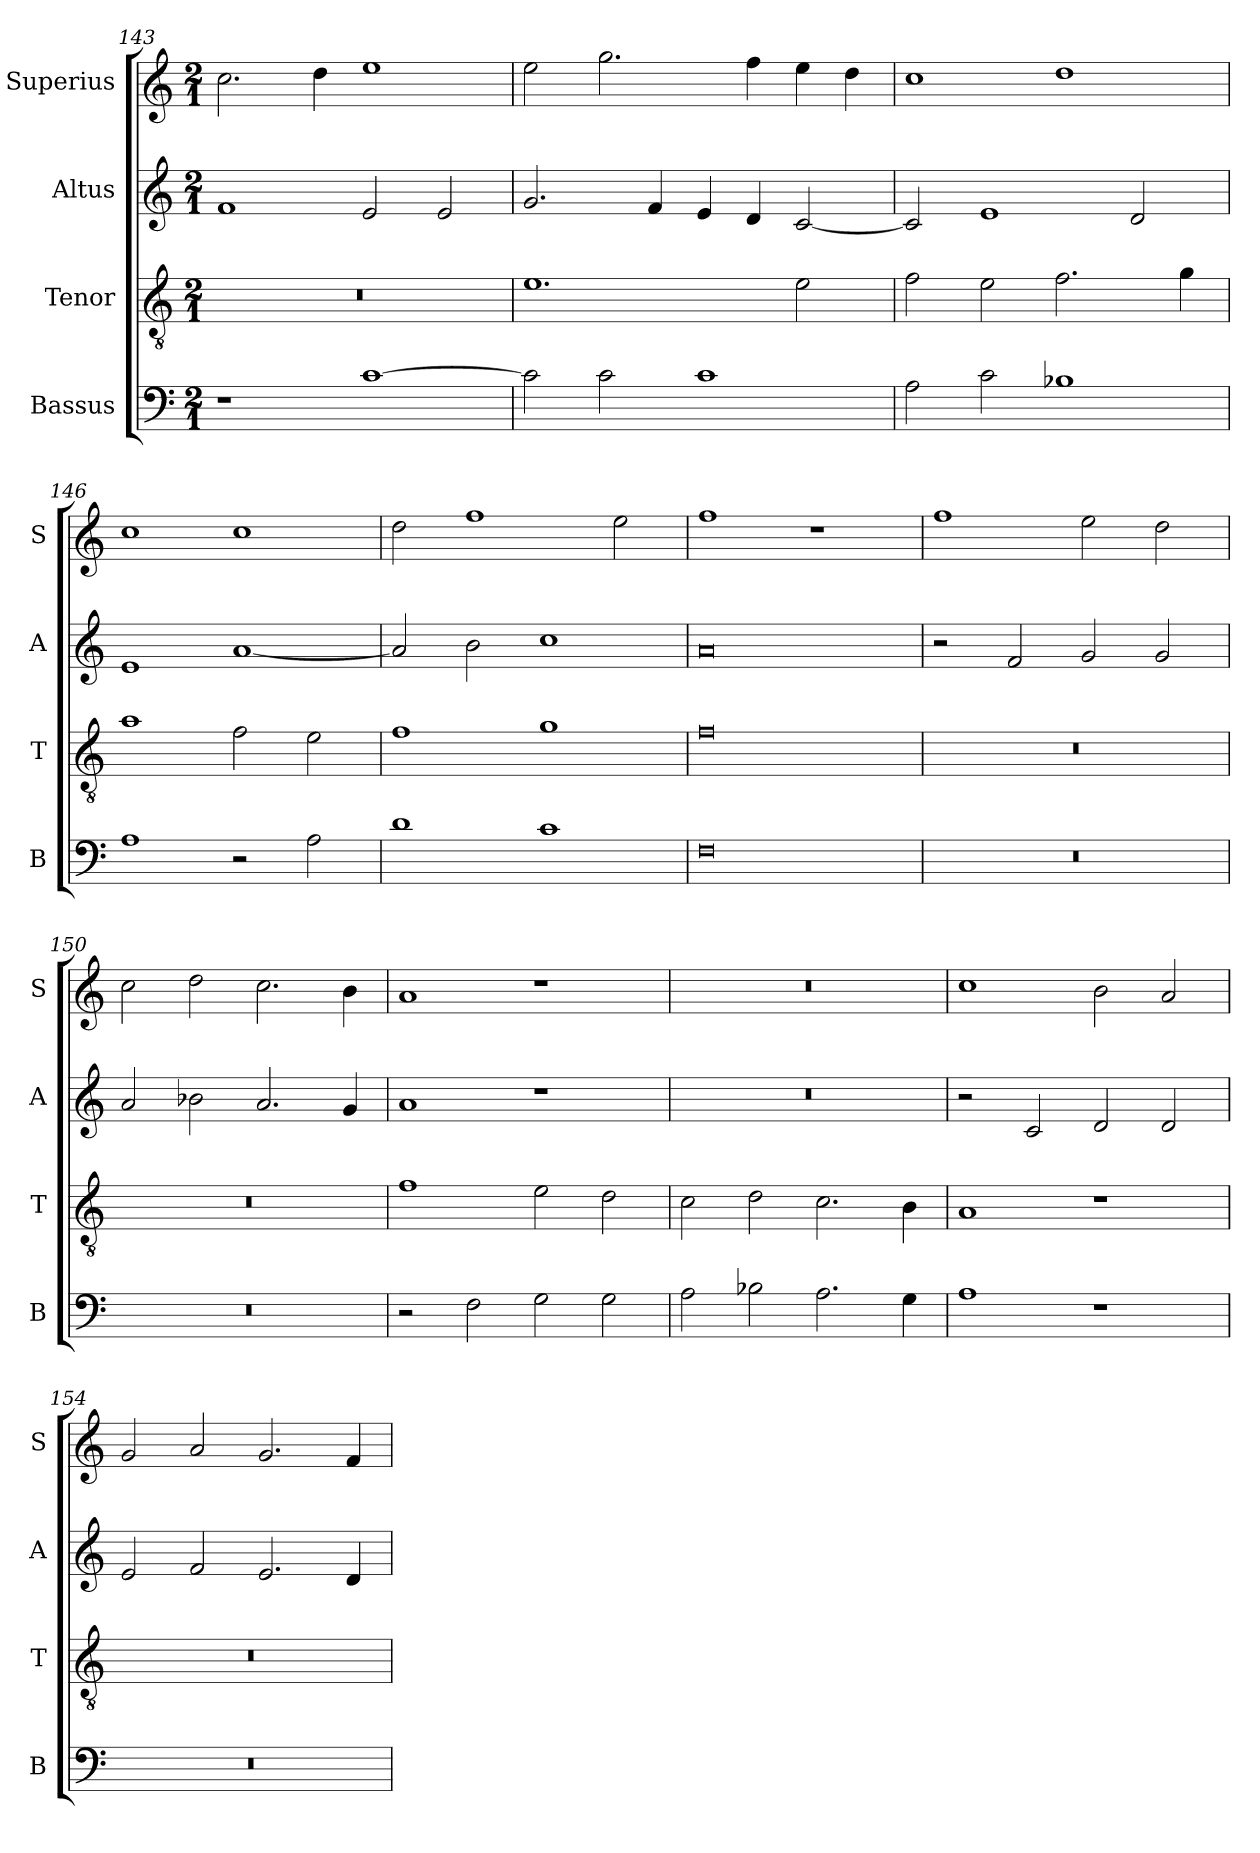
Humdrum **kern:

**kern	**kern	**kern	**kern
*part4	*part3	*part2	*part1
*staff4	*staff3	*staff2	*staff1
*I"Bassus	*I"Tenor	*I"Altus	*I"Superius
*I'B	*I'T	*I'A	*I'S
*clefF4	*clefGv2	*clefG2	*clefG2
*k[]	*k[]	*k[]	*k[]
*C:	*C:	*C:	*C:
*M2/1	*M2/1	*M2/1	*M2/1
=143	=143	=143	=143
1r	0r	1f	2.cc
.	.	.	4dd
[1c	.	2e	1ee
.	.	2e	.
=144	=144	=144	=144
2c]	1.e	2.g	2ee
2c	.	.	2.gg
.	.	4f	.
1c	.	4e	.
.	.	4d	4ff
.	2e	[2c	4ee
.	.	.	4dd
=145	=145	=145	=145
2A	2f	2c]	1cc
2c	2e	1e	.
1B-X	2.f	.	1dd
.	.	2d	.
.	4g	.	.
=146	=146	=146	=146
1A	1a	1e	1cc
2r	2f	[1a	1cc
2A	2e	.	.
=147	=147	=147	=147
1d	1f	2a]	2dd
.	.	2b	1ff
1c	1g	1cc	.
.	.	.	2ee
=148	=148	=148	=148
0F	0f	0a	1ff
.	.	.	1r
=149	=149	=149	=149
0r	0r	2r	1ff
.	.	2f	.
.	.	2g	2ee
.	.	2g	2dd
=150	=150	=150	=150
0r	0r	2a	2cc
.	.	2b-X	2dd
.	.	2.a	2.cc
.	.	4g	4b
=151	=151	=151	=151
2r	1f	1a	1a
2F	.	.	.
2G	2e	1r	1r
2G	2d	.	.
=152	=152	=152	=152
2A	2c	0r	0r
2B-X	2d	.	.
2.A	2.c	.	.
4G	4B	.	.
=153	=153	=153	=153
1A	1A	2r	1cc
.	.	2c	.
1r	1r	2d	2b
.	.	2d	2a
=154	=154	=154	=154
0r	0r	2e	2g
.	.	2f	2a
.	.	2.e	2.g
.	.	4d	4f
=	=	=	=
*-	*-	*-	*-
